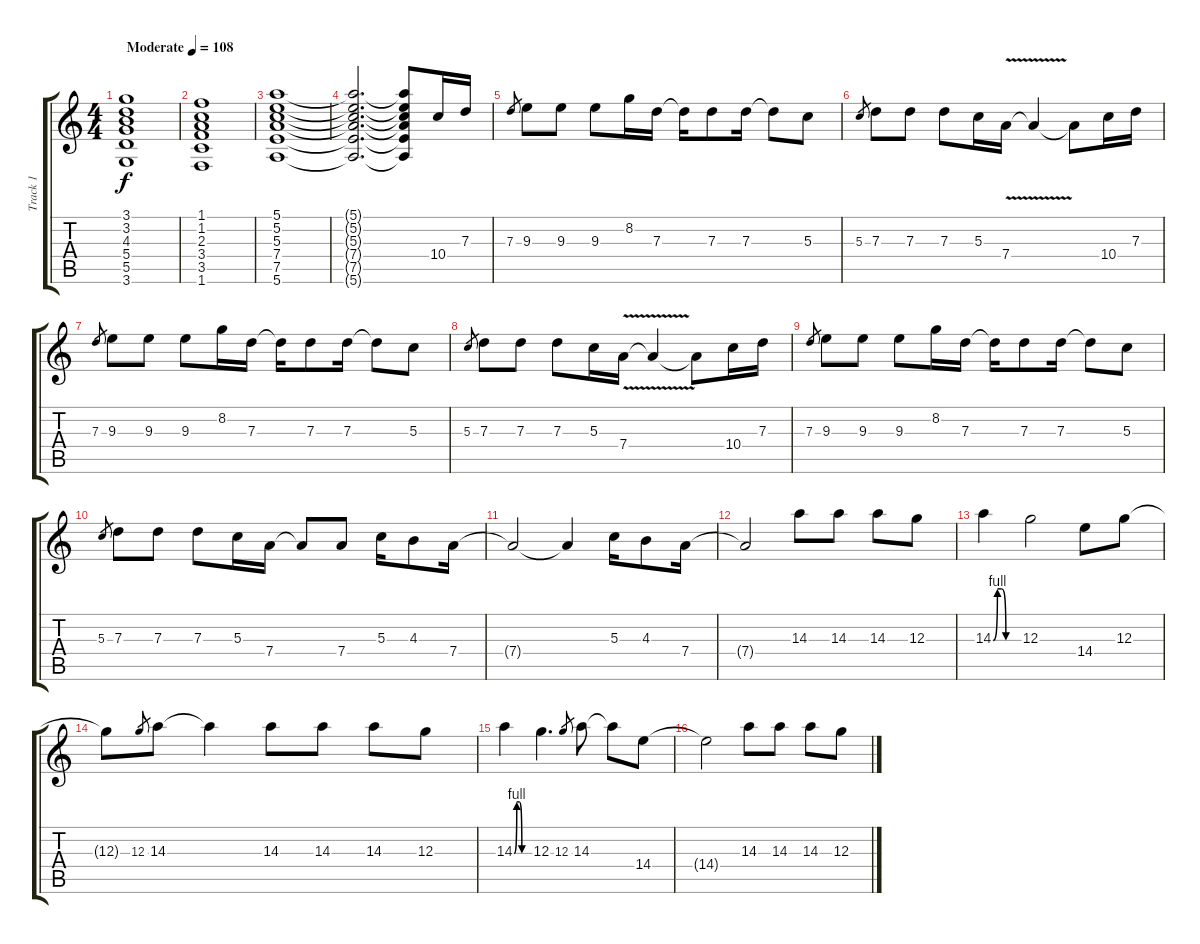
\track ("Track 1" "Track 1") {instrument distortionguitar}
\staff {score tabs}
\tuning (E4 B3 G3 D3 A2 E2) {hide}
\ts (4 4)
\tempo (108 "Moderate")
\clef g2
\ks c
(3.1 3.2 4.3 5.4 5.5 3.6).1{dy f instrument distortionguitar} |
(1.1 1.2 2.3 3.4 3.5 1.6).1 |
(5.1 5.2 5.3 7.4 7.5 5.6).1 |
(5.1{t} 5.2{t} 5.3{t} 7.4{t} 7.5{t} 5.6{t}).2{d} (5.1{t} 5.2{t} 5.3{t} 7.4{t} 7.5{t} 5.6{t}).8 10.4.16 7.3.16 |
7.3.8{gr} 9.3.8 9.3.8 9.3.8 8.2.16 7.3.16 7.3{t}.16 7.3.8 7.3.16 7.3{t}.8 5.3.8 |
5.3.8{gr} 7.3.8 7.3.8 7.3.8 5.3.16 7.4{v}.16 7.4{t}.4 7.4{t}.8 10.4.16 7.3.16 |
7.3.8{gr} 9.3.8 9.3.8 9.3.8 8.2.16 7.3.16 7.3{t}.16 7.3.8 7.3.16 7.3{t}.8 5.3.8 |
5.3.8{gr} 7.3.8 7.3.8 7.3.8 5.3.16 7.4{v}.16 7.4{t}.4 7.4{t}.8 10.4.16 7.3.16 |
7.3.8{gr} 9.3.8 9.3.8 9.3.8 8.2.16 7.3.16 7.3{t}.16 7.3.8 7.3.16 7.3{t}.8 5.3.8 |
5.3.8{gr} 7.3.8 7.3.8 7.3.8 5.3.16 7.4.16 7.4{t}.8 7.4.8 5.3.16 4.3.8 7.4.16 |
7.4{t}.2 7.4{t}.4 5.3.16 4.3.8 7.4.16 |
7.4{t}.2 14.3.8 14.3.8 14.3.8 12.3.8 |
14.3{be (custom 0 0 10 4 20 4 30 0 60 0)}.4 12.3.2 14.4.8 12.3.8 |
12.3{t}.8 12.3.8{gr} 14.3.8 14.3{t}.4 14.3.8 14.3.8 14.3.8 12.3.8 |
14.3{be (custom 0 0 10 4 20 4 30 0 60 0)}.4 12.3.4{d} 12.3.8{gr} 14.3.8 14.3{t}.8 14.4.8 |
14.4{t}.2 14.3.8 14.3.8 14.3.8 12.3.8
